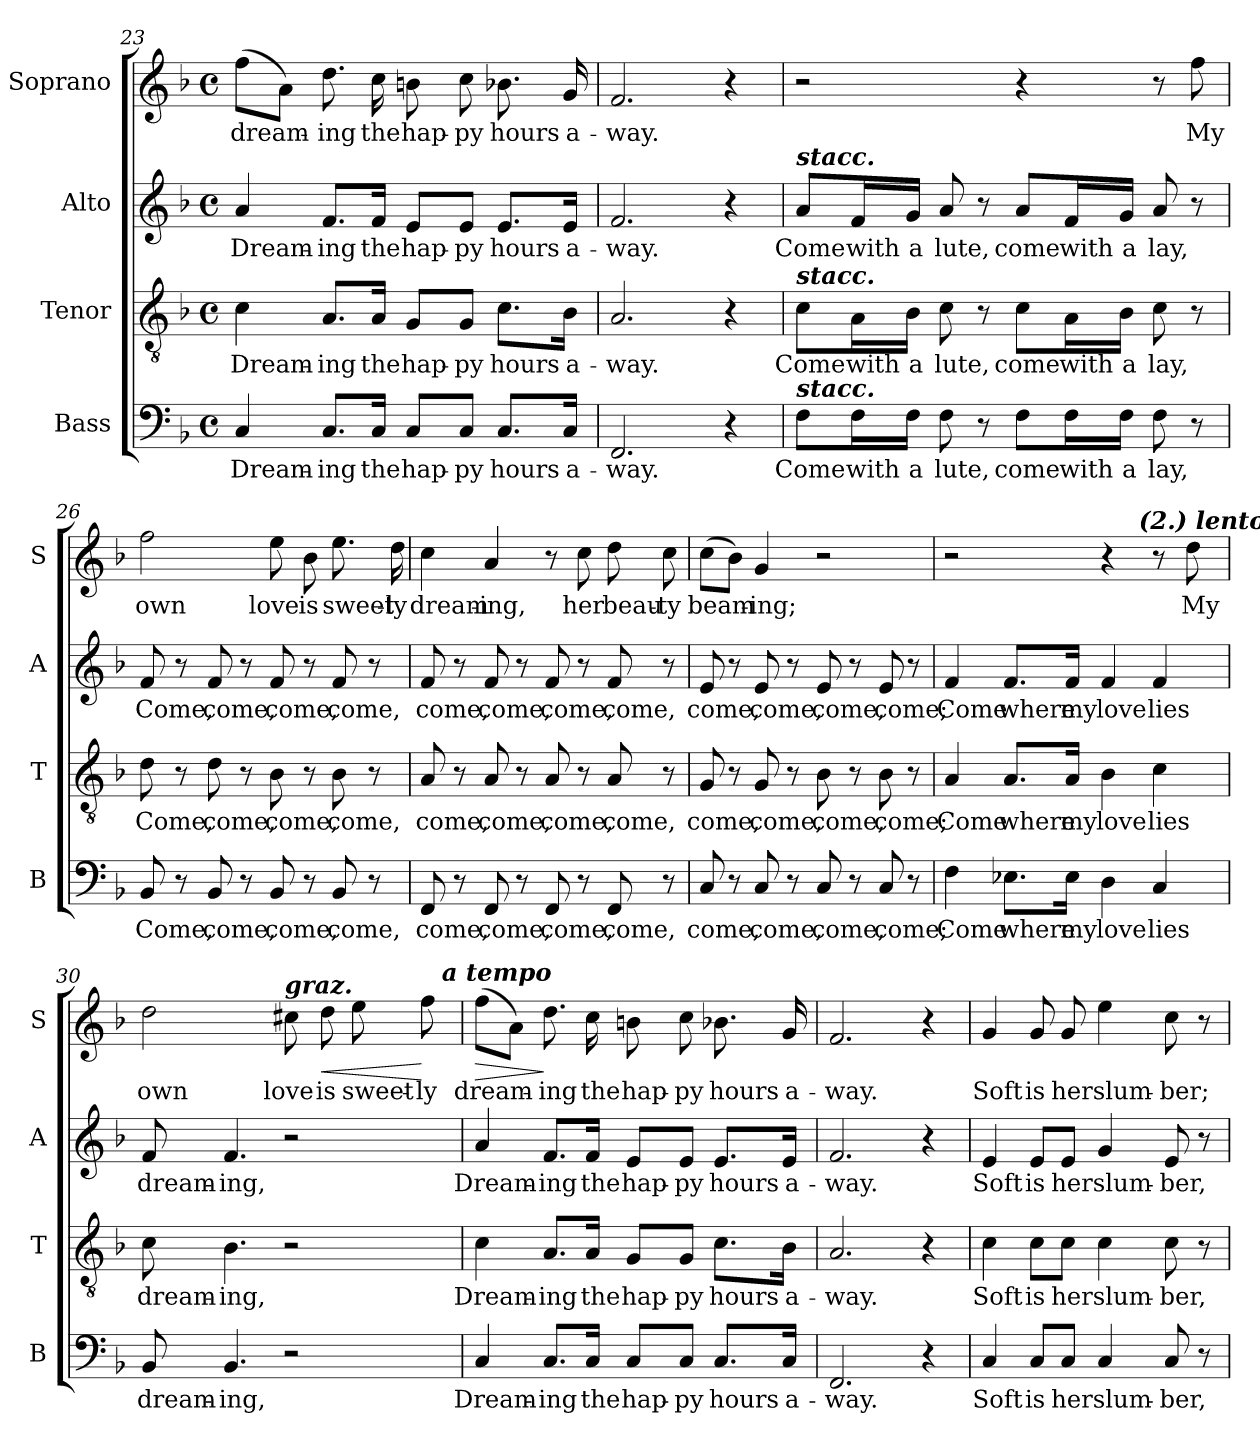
**kern	**text	**kern	**text	**kern	**text	**kern	**text	**dynam
*part4	*part4	*part3	*part3	*part2	*part2	*part1	*part1	*part1
*staff4	*staff4	*staff3	*staff3	*staff2	*staff2	*staff1	*staff1	*staff1
*I"Bass	*	*I"Tenor	*	*I"Alto	*	*I"Soprano	*	*
*I'B	*	*I'T	*	*I'A	*	*I'S	*	*
*clefF4	*	*clefGv2	*	*clefG2	*	*clefG2	*	*
*k[b-]	*	*k[b-]	*	*k[b-]	*	*k[b-]	*	*
*F:	*	*F:	*	*F:	*	*F:	*	*
*M4/4	*	*M4/4	*	*M4/4	*	*M4/4	*	*
*met(c)	*	*met(c)	*	*met(c)	*	*met(c)	*	*
=23	=23	=23	=23	=23	=23	=23	=23	=23
4C/	Dream-	4c\	Dream-	4a/	Dream-	(8ff\L	dream-	.
.	.	.	.	.	.	8a\J)	.	.
8.C/L	-ing	8.A/L	-ing	8.f/L	-ing	8.dd\	-ing	.
16C/Jk	the	16A/Jk	the	16f/Jk	the	16cc\	the	.
8C/L	hap-	8G/L	hap-	8e/L	hap-	8bn\	hap-	.
8C/J	-py	8G/J	-py	8e/J	-py	8cc\	-py	.
8.C/L	hours	8.c\L	hours	8.e/L	hours	8.b-X\	hours	.
16C/Jk	a-	16B-\Jk	a-	16e/Jk	a-	16g/	a-	.
=24	=24	=24	=24	=24	=24	=24	=24	=24
2.FF/	-way.	2.A/	-way.	2.f/	-way.	2.f/	-way.	.
4r	.	4r	.	4r	.	4r	.	.
!!LO:PB:g=z
=25	=25	=25	=25	=25	=25	=25	=25	=25
!	!	!	!	!LO:TX:a:Bi:t=stacc.	!	!	!	!
!	!	!LO:TX:a:Bi:t=stacc.	!	!	!	!	!	!
!LO:TX:a:Bi:t=stacc.	!	!	!	!	!	!	!	!
8F\L	Come	8c\L	Come	8a/L	Come	2r	.	.
16F\L	with	16A\L	with	16f/L	with	.	.	.
16F\JJ	a	16B-\JJ	a	16g/JJ	a	.	.	.
8F\	lute,	8c\	lute,	8a/	lute,	.	.	.
8r	.	8r	.	8r	.	.	.	.
8F\L	come	8c\L	come	8a/L	come	4r	.	.
16F\L	with	16A\L	with	16f/L	with	.	.	.
16F\JJ	a	16B-\JJ	a	16g/JJ	a	.	.	.
8F\	lay,	8c\	lay,	8a/	lay,	8r	.	.
8r	.	8r	.	8r	.	8ff\	My	.
=26	=26	=26	=26	=26	=26	=26	=26	=26
8BB-/	Come,	8d\	Come,	8f/	Come,	2ff\	own	.
8r	.	8r	.	8r	.	.	.	.
8BB-/	come,	8d\	come,	8f/	come,	.	.	.
8r	.	8r	.	8r	.	.	.	.
8BB-/	come,	8B-\	come,	8f/	come,	8ee\	love	.
8r	.	8r	.	8r	.	8b-\	is	.
8BB-/	come,	8B-\	come,	8f/	come,	8.ee\	sweet-	.
8r	.	8r	.	8r	.	.	.	.
.	.	.	.	.	.	16dd\	-ly	.
!!LO:LB:g=z
=27	=27	=27	=27	=27	=27	=27	=27	=27
8FF/	come,	8A/	come,	8f/	come,	4cc\	dream-	.
8r	.	8r	.	8r	.	.	.	.
8FF/	come,	8A/	come,	8f/	come,	4a/	-ing,	.
8r	.	8r	.	8r	.	.	.	.
8FF/	come,	8A/	come,	8f/	come,	8r	.	.
8r	.	8r	.	8r	.	8cc\	her	.
8FF/	come,	8A/	come,	8f/	come,	8dd\	beau-	.
8r	.	8r	.	8r	.	8cc\	-ty	.
=28	=28	=28	=28	=28	=28	=28	=28	=28
8C/	come,	8G/	come,	8e/	come,	(8cc\L	beam-	.
8r	.	8r	.	8r	.	8b-\J)	.	.
8C/	come,	8G/	come,	8e/	come,	4g/	-ing;	.
8r	.	8r	.	8r	.	.	.	.
8C/	come,	8B-\	come,	8e/	come,	2r	.	.
8r	.	8r	.	8r	.	.	.	.
8C/	come;	8B-\	come;	8e/	come;	.	.	.
8r	.	8r	.	8r	.	.	.	.
=29	=29	=29	=29	=29	=29	=29	=29	=29
*	*	*	*	*	*	*^	*	*
4F\	Come	4A/	Come	4f/	Come	2r	2ryy	.	.
8.E-X\L	where	8.A/L	where	8.f/L	where	.	.	.	.
16E-\Jk	my	16A/Jk	my	16f/Jk	my	.	.	.	.
4D\	love	4B-\	love	4f/	love	4r	8..ryy	.	.
!	!	!	!	!	!	!	!LO:TX:a:Bi:t=(2.) lento	!	!
.	.	.	.	.	.	.	4ryy	.	.
4C/	lies	4c\	lies	4f/	lies	8r	.	.	.
.	.	.	.	.	.	8dd\	.	My	.
.	.	.	.	.	.	.	32ryy	.	.
!!LO:LB:g=z	!!
=30	=30	=30	=30	=30	=30	=30	=30	=30	=30
8BB-/	dream-	8c\	dream-	8f/	dream-	2dd\	2...ryy	own	.
4.BB-/	-ing,	4.B-\	-ing,	4.f/	-ing,	.	.	.	.
!	!	!	!	!	!	!LO:TX:a:Bi:t=graz.	!	!	!
2r	.	2r	.	2r	.	8cc#X\	.	love	.
!	!	!	!	!	!	!	!	!	!LO:HP:b
.	.	.	.	.	.	8dd\	.	is	<
.	.	.	.	.	.	8ee\	.	sweet-	.
.	.	.	.	.	.	8ff\	.	-ly	[
!	!	!	!	!	!	!	!LO:TX:a:Bi:t=a  tempo	!	!
.	.	.	.	.	.	.	16ryy	.	.
=31	=31	=31	=31	=31	=31	=31	=31	=31	=31
!	!	!	!	!	!	!	!	!	!LO:HP:b
*	*	*	*	*	*	*v	*v	*	*
4C/	Dream-	4c\	Dream-	4a/	Dream-	(8ff\L	dream-	>
.	.	.	.	.	.	8a\J)	.	.
8.C/L	-ing	8.A/L	-ing	8.f/L	-ing	8.dd\	-ing	]
16C/Jk	the	16A/Jk	the	16f/Jk	the	16cc\	the	.
8C/L	hap-	8G/L	hap-	8e/L	hap-	8bn\	hap-	.
8C/J	-py	8G/J	-py	8e/J	-py	8cc\	-py	.
8.C/L	hours	8.c\L	hours	8.e/L	hours	8.b-X\	hours	.
16C/Jk	a-	16B-\Jk	a-	16e/Jk	a-	16g/	a-	.
=32	=32	=32	=32	=32	=32	=32	=32	=32
2.FF/	-way.	2.A/	-way.	2.f/	-way.	2.f/	-way.	.
4r	.	4r	.	4r	.	4r	.	.
=33	=33	=33	=33	=33	=33	=33	=33	=33
4C/	Soft	4c\	Soft	4e/	Soft	4g/	Soft	.
8C/L	is	8c\L	is	8e/L	is	8g/	is	.
8C/J	her	8c\J	her	8e/J	her	8g/	her	.
4C/	slum-	4c\	slum-	4g/	slum-	4ee\	slum-	.
8C/	-ber,	8c\	-ber,	8e/	-ber,	8cc\	-ber;	.
8r	.	8r	.	8r	.	8r	.	.
=	=	=	=	=	=	=	=	=
*-	*-	*-	*-	*-	*-	*-	*-	*-
